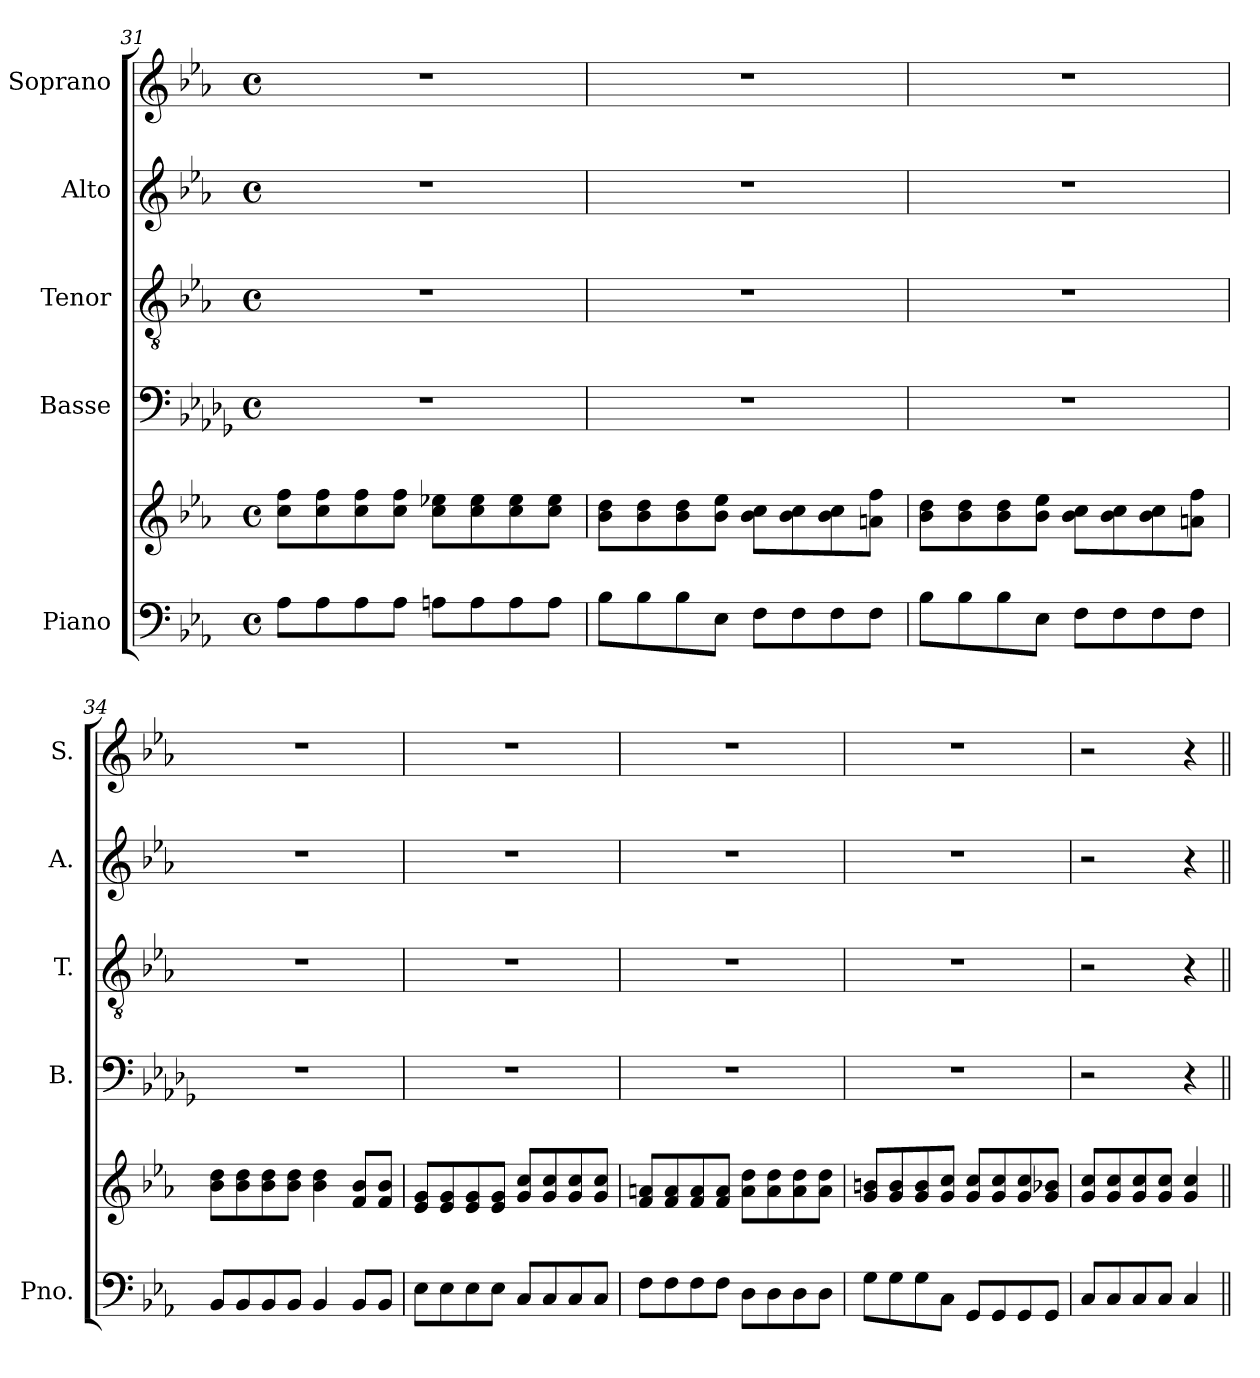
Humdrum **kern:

**kern	**kern	**kern	**kern	**kern	**kern
*part5	*part5	*part4	*part3	*part2	*part1
*staff6	*staff5	*staff4	*staff3	*staff2	*staff1
*I"Piano	*	*I"Basse	*I"Tenor	*I"Alto	*I"Soprano
*I'Pno.	*	*I'B.	*I'T.	*I'A.	*I'S.
*clefF4	*clefG2	*clefF4	*clefGv2	*clefG2	*clefG2
*	*	*ITrd8c14	*	*	*
*k[b-e-a-]	*k[b-e-a-]	*k[b-e-a-d-g-]	*k[b-e-a-]	*k[b-e-a-]	*k[b-e-a-]
*M4/4	*M4/4	*M4/4	*M4/4	*M4/4	*M4/4
*met(c)	*met(c)	*met(c)	*met(c)	*met(c)	*met(c)
=31	=31	=31	=31	=31	=31
8A-\L	8cc\ 8ff\L	1r	1r	1r	1r
8A-\	8cc\ 8ff\	.	.	.	.
8A-\	8cc\ 8ff\	.	.	.	.
8A-\J	8cc\ 8ff\J	.	.	.	.
8An\L	8cc\ 8ee-X\L	.	.	.	.
8A\	8cc\ 8ee-\	.	.	.	.
8A\	8cc\ 8ee-\	.	.	.	.
8A\J	8cc\ 8ee-\J	.	.	.	.
=32	=32	=32	=32	=32	=32
8B-\L	8b-\ 8dd\L	1r	1r	1r	1r
8B-\	8b-\ 8dd\	.	.	.	.
8B-\	8b-\ 8dd\	.	.	.	.
8E-\J	8b-\ 8ee-\J	.	.	.	.
8F\L	8b-\ 8cc\L	.	.	.	.
8F\	8b-\ 8cc\	.	.	.	.
8F\	8b-\ 8cc\	.	.	.	.
8F\J	8an\ 8ff\J	.	.	.	.
!!LO:LB:g=z
=33	=33	=33	=33	=33	=33
8B-\L	8b-\ 8dd\L	1r	1r	1r	1r
8B-\	8b-\ 8dd\	.	.	.	.
8B-\	8b-\ 8dd\	.	.	.	.
8E-\J	8b-\ 8ee-\J	.	.	.	.
8F\L	8b-\ 8cc\L	.	.	.	.
8F\	8b-\ 8cc\	.	.	.	.
8F\	8b-\ 8cc\	.	.	.	.
8F\J	8an\ 8ff\J	.	.	.	.
=34	=34	=34	=34	=34	=34
8BB-/L	8b-\ 8dd\L	1r	1r	1r	1r
8BB-/	8b-\ 8dd\	.	.	.	.
8BB-/	8b-\ 8dd\	.	.	.	.
8BB-/J	8b-\ 8dd\J	.	.	.	.
4BB-/	4b-\ 4dd\	.	.	.	.
8BB-/L	8f/ 8b-/L	.	.	.	.
8BB-/J	8f/ 8b-/J	.	.	.	.
=35	=35	=35	=35	=35	=35
8E-\L	8e-/ 8g/L	1r	1r	1r	1r
8E-\	8e-/ 8g/	.	.	.	.
8E-\	8e-/ 8g/	.	.	.	.
8E-\J	8e-/ 8g/J	.	.	.	.
8C/L	8g/ 8cc/L	.	.	.	.
8C/	8g/ 8cc/	.	.	.	.
8C/	8g/ 8cc/	.	.	.	.
8C/J	8g/ 8cc/J	.	.	.	.
=36	=36	=36	=36	=36	=36
8F\L	8f/ 8an/L	1r	1r	1r	1r
8F\	8f/ 8a/	.	.	.	.
8F\	8f/ 8a/	.	.	.	.
8F\J	8f/ 8a/J	.	.	.	.
8D\L	8a\ 8dd\L	.	.	.	.
8D\	8a\ 8dd\	.	.	.	.
8D\	8a\ 8dd\	.	.	.	.
8D\J	8a\ 8dd\J	.	.	.	.
=37	=37	=37	=37	=37	=37
8G\L	8g/ 8bn/L	1r	1r	1r	1r
8G\	8g/ 8b/	.	.	.	.
8G\	8g/ 8b/	.	.	.	.
8C\J	8g/ 8cc/J	.	.	.	.
8GG/L	8g/ 8cc/L	.	.	.	.
8GG/	8g/ 8cc/	.	.	.	.
8GG/	8g/ 8cc/	.	.	.	.
8GG/J	8g/ 8b-X/J	.	.	.	.
=38	=38	=38	=38	=38	=38
8C/L	8g/ 8cc/L	2r	2r	2r	2r
8C/	8g/ 8cc/	.	.	.	.
8C/	8g/ 8cc/	.	.	.	.
8C/J	8g/ 8cc/J	.	.	.	.
4C/	4g/ 4cc/	4r	4r	4r	4r
=||	=||	=||	=||	=||	=||
*-	*-	*-	*-	*-	*-
